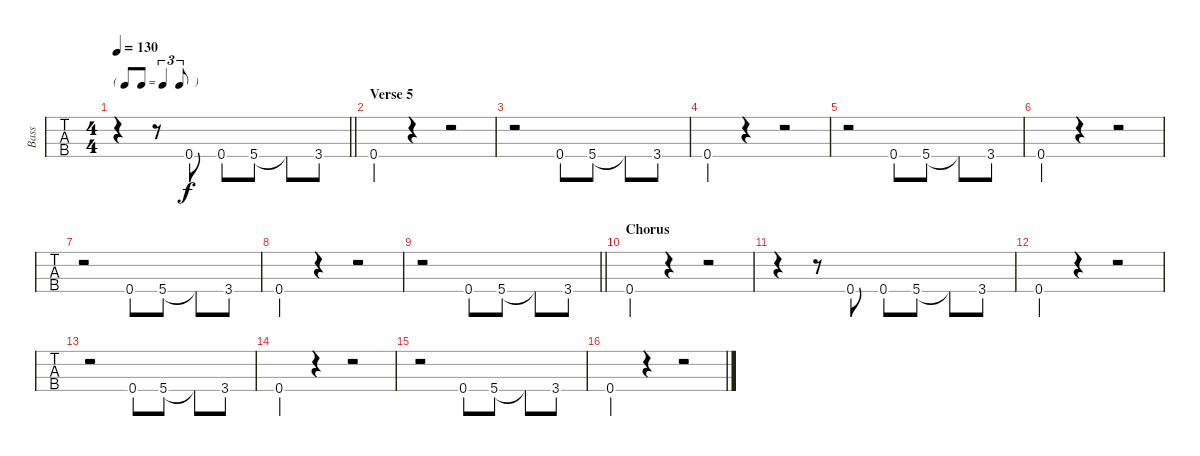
\track ("Bass" "Bass") {instrument electricbassfinger}
\staff {tabs}
\tuning (G2 D2 A1 E1) {hide}
\ts (4 4)
\tf triplet8th
\tempo 130
\clef f4
\barLineRight lightlight
\ks c
r.4{dy f} r.8 0.4.8 0.4.8 5.4.8 5.4{t}.8 3.4.8 |
\section ("" "Verse 5")
0.4.4 r.4 r.2 |
r.2 0.4.8 5.4.8 5.4{t}.8 3.4.8 |
0.4.4 r.4 r.2 |
r.2 0.4.8 5.4.8 5.4{t}.8 3.4.8 |
0.4.4 r.4 r.2 |
r.2 0.4.8 5.4.8 5.4{t}.8 3.4.8 |
0.4.4 r.4 r.2 |
\barLineRight lightlight
r.2 0.4.8 5.4.8 5.4{t}.8 3.4.8 |
\section ("" "Chorus")
0.4.4 r.4 r.2 |
r.4 r.8 0.4.8 0.4.8 5.4.8 5.4{t}.8 3.4.8 |
0.4.4 r.4 r.2 |
r.2 0.4.8 5.4.8 5.4{t}.8 3.4.8 |
0.4.4 r.4 r.2 |
r.2 0.4.8 5.4.8 5.4{t}.8 3.4.8 |
0.4.4 r.4 r.2
